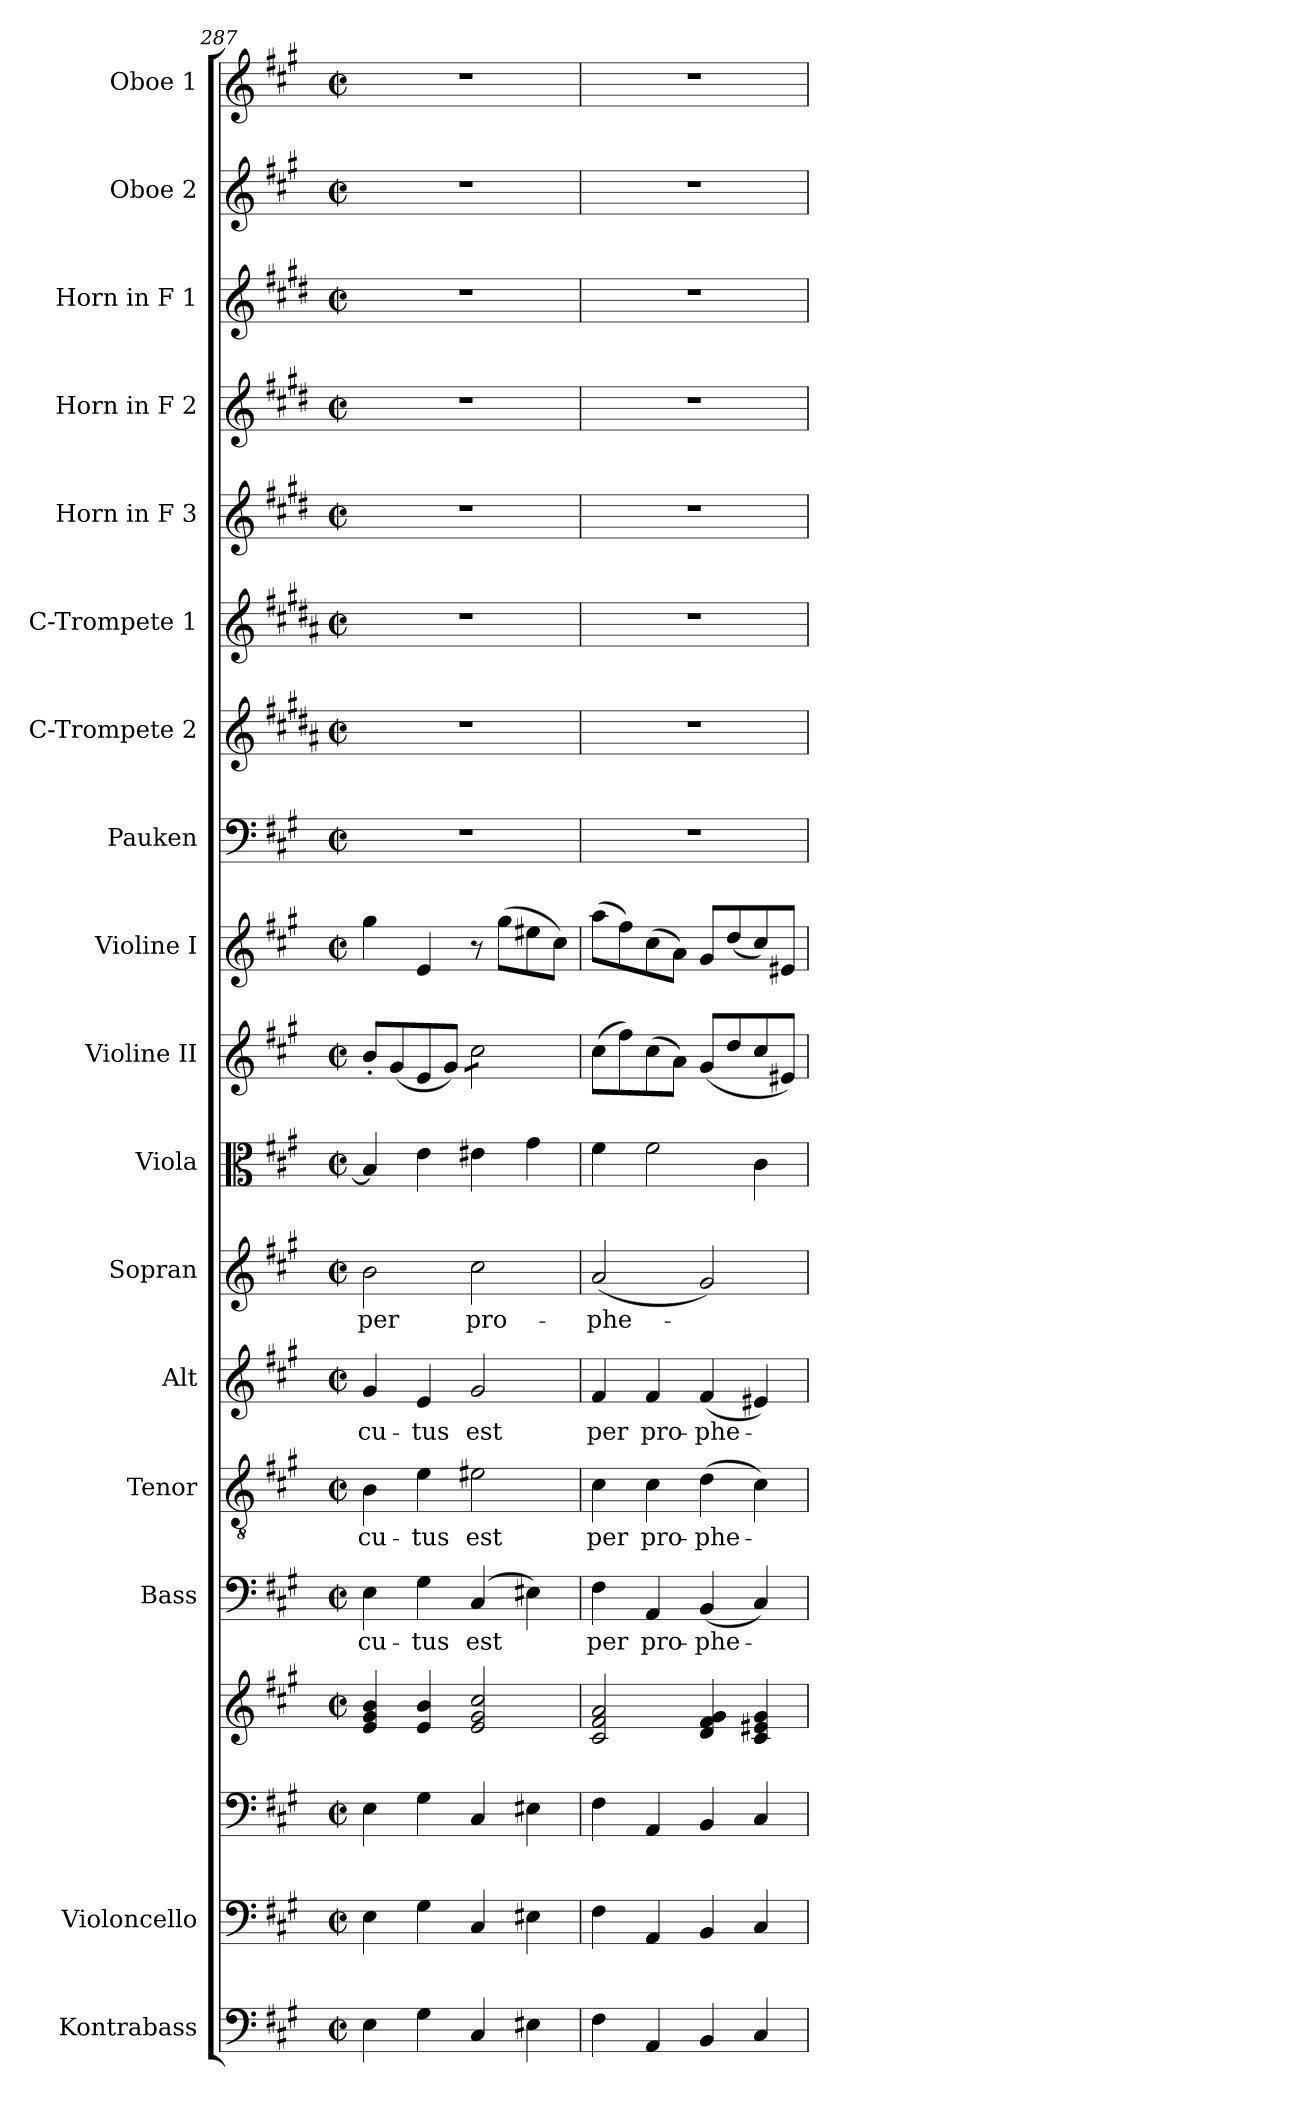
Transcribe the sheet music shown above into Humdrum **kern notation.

**kern	**kern	**kern	**kern	**kern	**text	**kern	**text	**kern	**text	**kern	**text	**kern	**kern	**kern	**kern	**kern	**kern	**kern	**kern	**kern	**kern	**kern
*part18	*part17	*part16	*part16	*part15	*part15	*part14	*part14	*part13	*part13	*part12	*part12	*part11	*part10	*part9	*part8	*part7	*part6	*part5	*part4	*part3	*part2	*part1
*staff19	*staff18	*staff17	*staff16	*staff15	*staff15	*staff14	*staff14	*staff13	*staff13	*staff12	*staff12	*staff11	*staff10	*staff9	*staff8	*staff7	*staff6	*staff5	*staff4	*staff3	*staff2	*staff1
*I"Kontrabass	*I"Violoncello	*	*	*I"Bass	*	*I"Tenor	*	*I"Alt	*	*I"Sopran	*	*I"Viola	*I"Violine II	*I"Violine I	*I"Pauken	*I"C-Trompete 2	*I"C-Trompete 1	*I"Horn in F 3	*I"Horn in F 2	*I"Horn in F 1	*I"Oboe 2	*I"Oboe 1
*I'Kb.	*I'Vc.	*	*	*I'B.	*	*I'T.	*	*I'A.	*	*I'S.	*	*I'Vla.	*I'Vl. II	*I'Vl. I	*I'Pk.	*I'C Trp. 2	*I'C Trp. 1	*	*	*	*I'Ob. 2	*I'Ob. 1
*clefF4	*clefF4	*clefF4	*clefG2	*clefF4	*	*clefGv2	*	*clefG2	*	*clefG2	*	*clefC3	*clefG2	*clefG2	*clefF4	*clefG2	*clefG2	*clefG2	*clefG2	*clefG2	*clefG2	*clefG2
*ITrd7c12	*	*	*	*	*	*	*	*	*	*	*	*	*	*	*	*ITrd1c2	*ITrd1c2	*ITrd4c7	*ITrd4c7	*ITrd4c7	*	*
*k[f#c#g#]	*k[f#c#g#]	*k[f#c#g#]	*k[f#c#g#]	*k[f#c#g#]	*	*k[f#c#g#]	*	*k[f#c#g#]	*	*k[f#c#g#]	*	*k[f#c#g#]	*k[f#c#g#]	*k[f#c#g#]	*k[f#c#g#]	*k[f#c#g#]	*k[f#c#g#]	*k[f#c#g#]	*k[f#c#g#]	*k[f#c#g#]	*k[f#c#g#]	*k[f#c#g#]
*A:	*A:	*A:	*A:	*A:	*	*A:	*	*A:	*	*A:	*	*A:	*A:	*A:	*A:	*A:	*A:	*A:	*A:	*A:	*A:	*A:
*M2/2	*M2/2	*M2/2	*M2/2	*M2/2	*	*M2/2	*	*M2/2	*	*M2/2	*	*M2/2	*M2/2	*M2/2	*M2/2	*M2/2	*M2/2	*M2/2	*M2/2	*M2/2	*M2/2	*M2/2
*met(c|)	*met(c|)	*met(c|)	*met(c|)	*met(c|)	*	*met(c|)	*	*met(c|)	*	*met(c|)	*	*met(c|)	*met(c|)	*met(c|)	*met(c|)	*met(c|)	*met(c|)	*met(c|)	*met(c|)	*met(c|)	*met(c|)	*met(c|)
=287	=287	=287	=287	=287	=287	=287	=287	=287	=287	=287	=287	=287	=287	=287	=287	=287	=287	=287	=287	=287	=287	=287
!	!	!	!	!	!LO:LY:b	!	!LO:LY:b	!	!LO:LY:b	!	!LO:LY:b	!	!	!	!	!	!	!	!	!	!	!
4EE\	4E\	4E\	4e/ 4g#/ 4b/	4E\	-cu-	4B\	-cu-	4g#/	-cu-	2b\	per	4B/]	8b'</L	4gg#\	1r	1r	1r	1r	1r	1r	1r	1r
.	.	.	.	.	.	.	.	.	.	.	.	.	(<8g#/	.	.	.	.	.	.	.	.	.
!	!	!	!	!	!LO:LY:b	!	!LO:LY:b	!	!LO:LY:b	!	!	!	!	!	!	!	!	!	!	!	!	!
4GG#\	4G#\	4G#\	4e/ 4b/	4G#\	-tus	4e\	-tus	4e/	-tus	.	.	4e\	8e/	4e/	.	.	.	.	.	.	.	.
.	.	.	.	.	.	.	.	.	.	.	.	.	8g#/J)	.	.	.	.	.	.	.	.	.
!	!	!	!	!	!LO:LY:b	!	!LO:LY:b	!	!LO:LY:b	!	!LO:LY:b	!	!	!	!	!	!	!	!	!	!	!
*	*	*	*	*	*	*	*	*	*	*	*	*	*tremolo	*	*	*	*	*	*	*	*	*
4CC#/	4C#/	4C#/	2e/ 2g#/ 2cc#/	(4C#/	est	2e#X\	est	2g#/	est	2cc#\	pro-	4e#X\	8cc#\L	8r	.	.	.	.	.	.	.	.
.	.	.	.	.	.	.	.	.	.	.	.	.	8cc#\	(>8gg#\L	.	.	.	.	.	.	.	.
4EE#X\	4E#X\	4E#X\	.	4E#X\)	.	.	.	.	.	.	.	4g#\	8cc#\	8ee#X\	.	.	.	.	.	.	.	.
.	.	.	.	.	.	.	.	.	.	.	.	.	8cc#\J	8cc#\J)	.	.	.	.	.	.	.	.
*	*	*	*	*	*	*	*	*	*	*	*	*	*Xtremolo	*	*	*	*	*	*	*	*	*
=288	=288	=288	=288	=288	=288	=288	=288	=288	=288	=288	=288	=288	=288	=288	=288	=288	=288	=288	=288	=288	=288	=288
!	!	!	!	!	!LO:LY:b	!	!LO:LY:b	!	!LO:LY:b	!	!LO:LY:b	!	!	!	!	!	!	!	!	!	!	!
4FF#\	4F#\	4F#\	2c#/ 2f#/ 2a/	4F#\	per	4c#\	per	4f#/	per	(<2a/	-phe-	4f#\	(>8cc#\L	(>8aa\L	1r	1r	1r	1r	1r	1r	1r	1r
.	.	.	.	.	.	.	.	.	.	.	.	.	8ff#\)	8ff#\)	.	.	.	.	.	.	.	.
!	!	!	!	!	!LO:LY:b	!	!LO:LY:b	!	!LO:LY:b	!	!	!	!	!	!	!	!	!	!	!	!	!
4AAA/	4AA/	4AA/	.	4AA/	pro-	4c#\	pro-	4f#/	pro-	.	.	2f#\	(>8cc#\	(>8cc#\	.	.	.	.	.	.	.	.
.	.	.	.	.	.	.	.	.	.	.	.	.	8a\J)	8a\J)	.	.	.	.	.	.	.	.
!	!	!	!	!	!LO:LY:b	!	!LO:LY:b	!	!LO:LY:b	!	!	!	!	!	!	!	!	!	!	!	!	!
4BBB/	4BB/	4BB/	4d/ 4f#/ 4g#/	(<4BB/	-phe-	(>4d\	-phe-	(<4f#/	-phe-	2g#/)	.	.	(<8g#/L	8g#/L	.	.	.	.	.	.	.	.
.	.	.	.	.	.	.	.	.	.	.	.	.	8dd/	(<8dd/	.	.	.	.	.	.	.	.
4CC#/	4C#/	4C#/	4c#/ 4e#X/ 4g#/	4C#/)	.	4c#\)	.	4e#X/)	.	.	.	4c#\	8cc#/	8cc#/)	.	.	.	.	.	.	.	.
.	.	.	.	.	.	.	.	.	.	.	.	.	8e#X/J)	8e#X/J	.	.	.	.	.	.	.	.
=	=	=	=	=	=	=	=	=	=	=	=	=	=	=	=	=	=	=	=	=	=	=
*-	*-	*-	*-	*-	*-	*-	*-	*-	*-	*-	*-	*-	*-	*-	*-	*-	*-	*-	*-	*-	*-	*-
